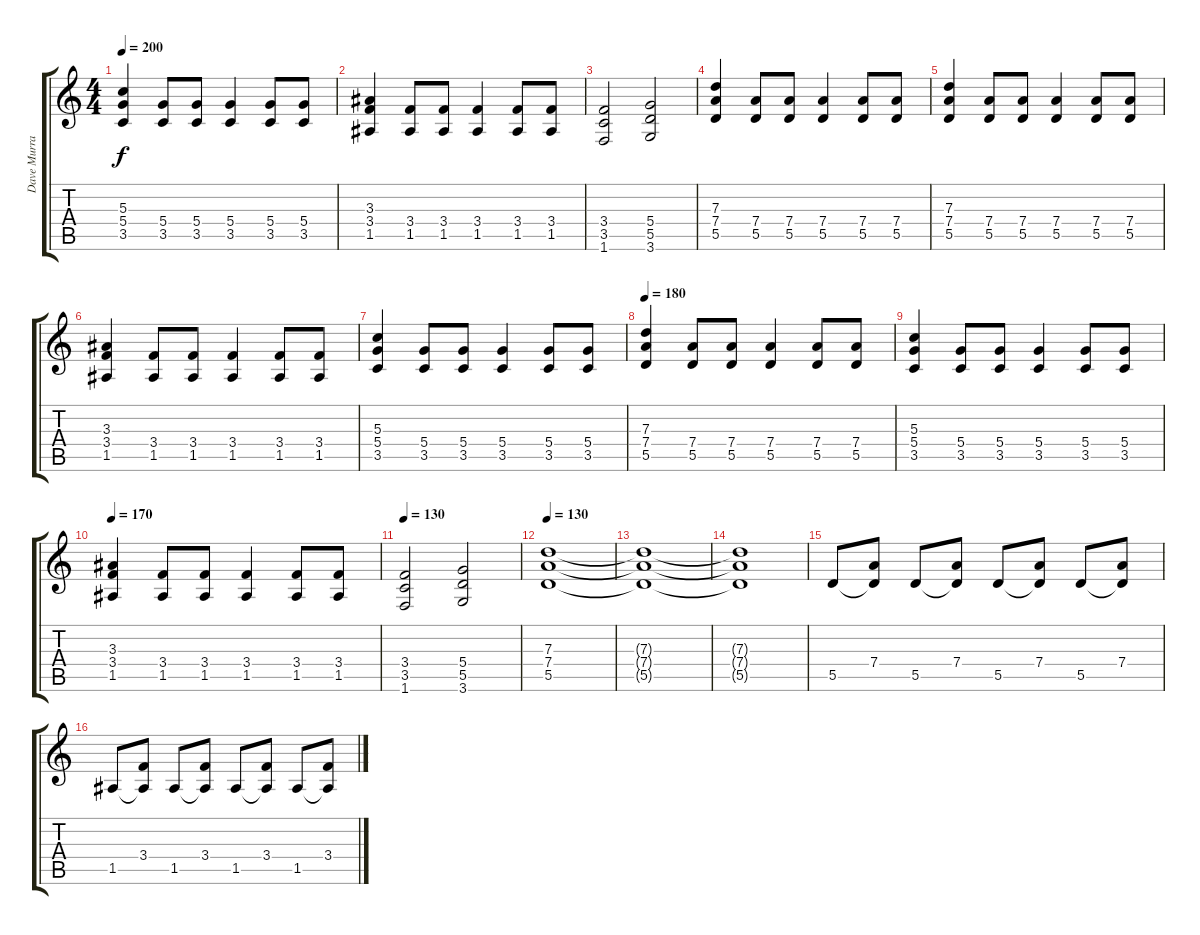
\track ("Dave Murray" "Dave Murra") {instrument distortionguitar}
\staff {score tabs}
\tuning (E4 B3 G3 D3 A2 E2) {hide}
\ts (4 4)
\tempo 200
\clef g2
\ks c
(5.3 5.4 3.5).4{dy f} (5.4 3.5).8 (5.4 3.5).8 (5.4 3.5).4 (5.4 3.5).8 (5.4 3.5).8 |
(3.3 3.4 1.5).4 (3.4 1.5).8 (3.4 1.5).8 (3.4 1.5).4 (3.4 1.5).8 (3.4 1.5).8 |
(3.4 3.5 1.6).2 (5.4 5.5 3.6).2 |
(7.3 7.4 5.5).4 (7.4 5.5).8 (7.4 5.5).8 (7.4 5.5).4 (7.4 5.5).8 (7.4 5.5).8 |
(7.3 7.4 5.5).4 (7.4 5.5).8 (7.4 5.5).8 (7.4 5.5).4 (7.4 5.5).8 (7.4 5.5).8 |
(3.3 3.4 1.5).4 (3.4 1.5).8 (3.4 1.5).8 (3.4 1.5).4 (3.4 1.5).8 (3.4 1.5).8 |
(5.3 5.4 3.5).4 (5.4 3.5).8 (5.4 3.5).8 (5.4 3.5).4 (5.4 3.5).8 (5.4 3.5).8 |
\tempo 180
(7.3 7.4 5.5).4 (7.4 5.5).8 (7.4 5.5).8 (7.4 5.5).4 (7.4 5.5).8 (7.4 5.5).8 |
(5.3 5.4 3.5).4 (5.4 3.5).8 (5.4 3.5).8 (5.4 3.5).4 (5.4 3.5).8 (5.4 3.5).8 |
\tempo 170
(3.3 3.4 1.5).4 (3.4 1.5).8 (3.4 1.5).8 (3.4 1.5).4 (3.4 1.5).8 (3.4 1.5).8 |
\tempo 130
(3.4 3.5 1.6).2 (5.4 5.5 3.6).2 |
\tempo 130
(7.3 7.4 5.5).1 |
(7.3{t} 7.4{t} 5.5{t}).1 |
(7.3{t} 7.4{t} 5.5{t}).1 |
5.5.8{volume 12 instrument acousticguitarnylon} (7.4 5.5{t}).8 5.5.8 (7.4 5.5{t}).8 5.5.8 (7.4 5.5{t}).8 5.5.8 (7.4 5.5{t}).8 |
1.5.8 (3.4 1.5{t}).8 1.5.8 (3.4 1.5{t}).8 1.5.8 (3.4 1.5{t}).8 1.5.8 (3.4 1.5{t}).8
